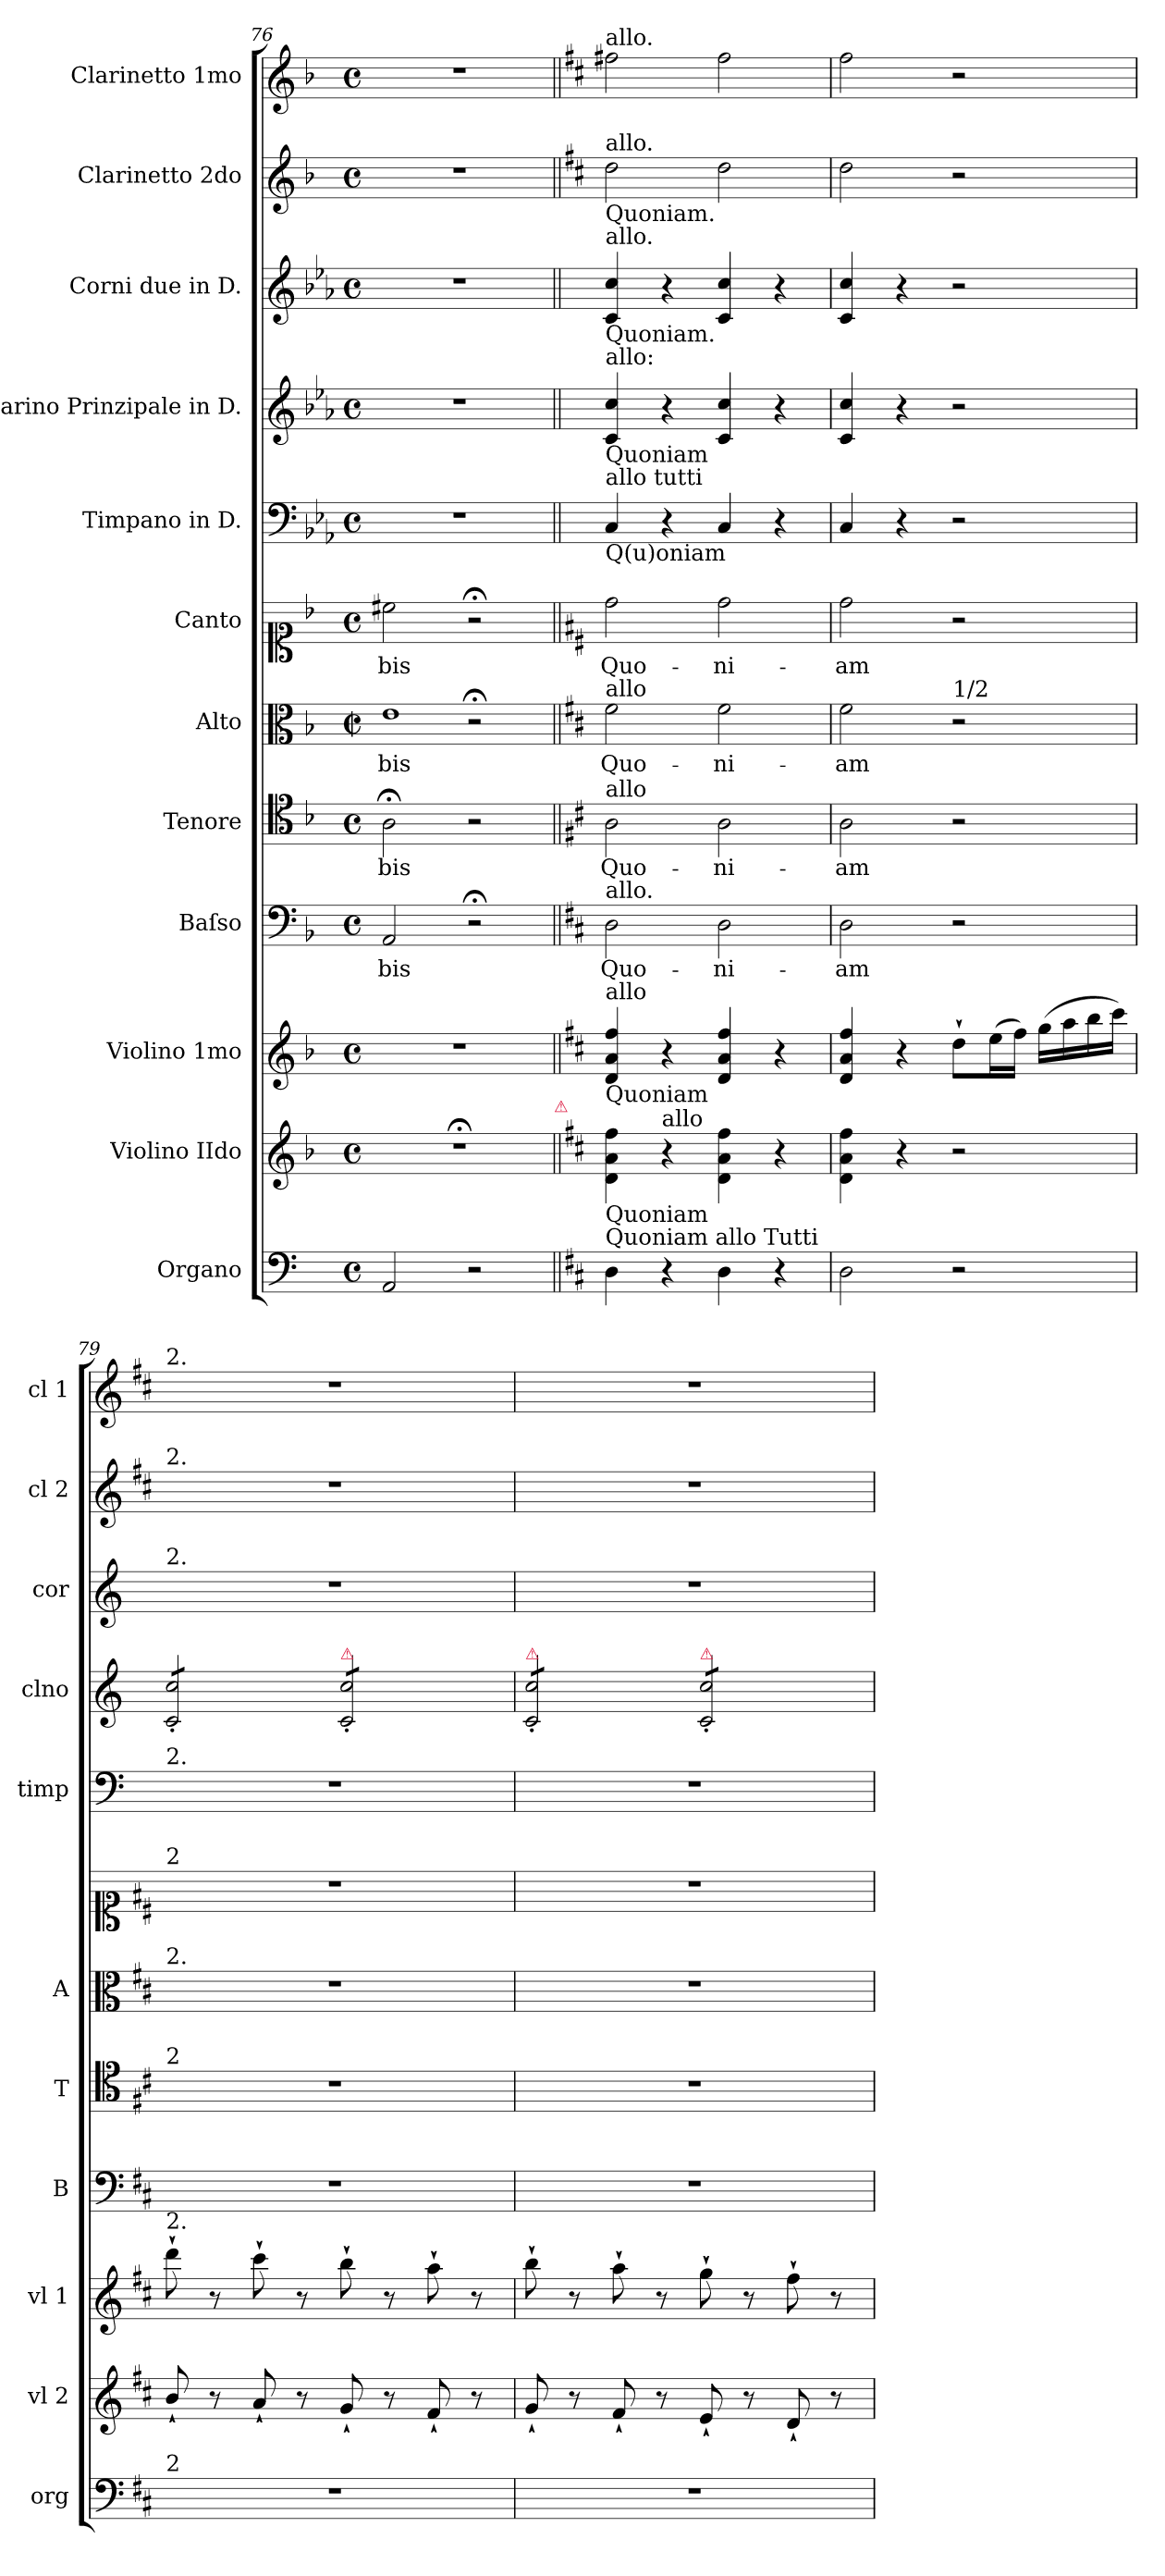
**kern	**dynam	**kern	**kern	**kern	**text	**kern	**text	**kern	**text	**kern	**text	**kern	**kern	**kern	**kern	**kern
*part12	*part12	*part11	*part10	*part9	*part9	*part8	*part8	*part7	*part7	*part6	*part6	*part5	*part4	*part3	*part2	*part1
*staff12	*staff12	*staff11	*staff10	*staff9	*staff9	*staff8	*staff8	*staff7	*staff7	*staff6	*staff6	*staff5	*staff4	*staff3	*staff2	*staff1
*I"Organo	*	*I"Violino IIdo	*I"Violino 1mo	*I"Baſso	*	*I"Tenore	*	*I"Alto	*	*I"Canto	*	*I"Timpano in D.	*I"Clarino Prinzipale in D.	*I"Corni due in D.	*I"Clarinetto 2do	*I"Clarinetto 1mo
*I'org	*	*I'vl 2	*I'vl 1	*I'B	*	*I'T	*	*I'A	*	*	*	*I'timp	*I'clno	*I'cor	*I'cl 2	*I'cl 1
*clefF4	*	*clefG2	*clefG2	*clefF4	*	*clefC4	*	*clefC3	*	*clefC1	*	*clefF4	*clefG2	*clefG2	*clefG2	*clefG2
*	*	*	*	*	*	*	*	*	*	*	*	*ITrd-1c-2	*ITrd-1c-2	*ITrd6c10	*	*
*k[]	*	*k[b-]	*k[b-]	*k[b-]	*	*k[b-]	*	*k[b-]	*	*k[b-]	*	*k[b-]	*k[b-]	*k[b-]	*k[b-]	*k[b-]
*M4/4	*	*M4/4	*M4/4	*M4/4	*	*M4/4	*	*M4/4	*	*M4/4	*	*M4/4	*M4/4	*M4/4	*M4/4	*M4/4
*met(c)	*	*met(c)	*met(c)	*met(c)	*	*met(c)	*	*met(c|)	*	*met(c)	*	*met(c)	*met(c)	*met(c)	*met(c)	*met(c)
=76	=76	=76	=76	=76	=76	=76	=76	=76	=76	=76	=76	=76	=76	=76	=76	=76
!	!	!	!	!	!LO:LY:i	!	!LO:LY:i	!LO:N:vis=1	!	!	!	!	!	!	!	!
2AA/	.	1r;<	1r	2AA/	-bis	2A;<\	-bis	2e\	-bis	2cc#X\	-bis	1r	1r	1r	1r	1r
2r	.	.	.	2r;<	.	2r	.	2r;<	.	2r;<	.	.	.	.	.	.
!	!	!LO:TX:a:color=crimson:t=⚠	!	!	!	!	!	!	!	!	!	!	!	!	!	!
=77||	=77||	=77||	=77||	=77||	=77||	=77||	=77||	=77||	=77||	=77||	=77||	=77||	=77||	=77||	=77||	=77||
*k[f#c#]	*	*k[f#c#]	*k[f#c#]	*k[f#c#]	*	*k[f#c#]	*	*k[f#c#]	*	*k[f#c#]	*	*k[f#c#]	*k[f#c#]	*k[f#c#]	*k[f#c#]	*k[f#c#]
!	!	!	!	!	!	!	!	!	!	!	!	!	!	!	!	!LO:TX:a:t=allo.
!	!	!	!	!	!	!	!	!	!	!	!	!	!	!	!LO:TX:a:t=allo.	!
!	!	!	!	!	!	!	!	!	!	!	!	!	!	!	!LO:TX:b:t=Quoniam.	!
!	!	!	!	!	!	!	!	!	!	!	!	!	!	!LO:TX:b:t=Quoniam.	!	!
!	!	!	!	!	!	!	!	!	!	!	!	!	!	!LO:TX:a:t=allo.	!	!
!	!	!	!	!	!	!	!	!	!	!	!	!	!LO:TX:a:t=allo&colon;	!	!	!
!	!	!	!	!	!	!	!	!	!	!	!	!	!LO:TX:b:t=Quoniam	!	!	!
!	!	!	!	!	!	!	!	!	!	!	!	!LO:TX:b:t=Q(u)oniam	!	!	!	!
!	!	!	!	!	!	!	!	!	!	!	!	!LO:TX:a:t=allo tutti	!	!	!	!
!	!	!	!	!	!	!	!	!LO:TX:a:t=allo	!	!	!	!	!	!	!	!
!	!	!	!	!	!	!LO:TX:a:t=allo	!	!	!	!	!	!	!	!	!	!
!	!	!	!	!LO:TX:a:t=allo.	!	!	!	!	!	!	!	!	!	!	!	!
!	!	!	!LO:TX:a:t=allo	!	!	!	!	!	!	!	!	!	!	!	!	!
!	!	!	!LO:TX:b:t=Quoniam	!	!	!	!	!	!	!	!	!	!	!	!	!
!	!	!LO:TX:b:t=Quoniam	!	!	!	!	!	!	!	!	!	!	!	!	!	!
!LO:TX:a:t=Quoniam allo Tutti	!	!	!	!	!	!	!	!	!	!	!	!	!	!	!	!
!	!LO:DY:b	!	!	!	!	!	!	!	!	!	!	!	!	!	!	!
4D\	fo&colon;	4d\ 4a\ 4ff#\	4d/ 4a/ 4ff#/	2D\	Quo-	2A\	Quo-	2f#\	Quo-	2dd\	Quo-	4D/	4d/ 4dd/	4D/ 4d/	2dd\	2ff#X\
!	!	!LO:TX:a:t=allo	!	!	!	!	!	!	!	!	!	!	!	!	!	!
4r	.	4r	4r	.	.	.	.	.	.	.	.	4r	4r	4r	.	.
4D\	.	4d\ 4a\ 4ff#\	4d/ 4a/ 4ff#/	2D\	-ni-	2A\	-ni-	2f#\	-ni-	2dd\	-ni-	4D/	4d/ 4dd/	4D/ 4d/	2dd\	2ff#\
4r	.	4r	4r	.	.	.	.	.	.	.	.	4r	4r	4r	.	.
=78	=78	=78	=78	=78	=78	=78	=78	=78	=78	=78	=78	=78	=78	=78	=78	=78
2D\	.	4d\ 4a\ 4ff#\	4d/ 4a/ 4ff#/	2D\	-am	2A\	-am	2f#\	-am	2dd\	-am	4D/	4d/ 4dd/	4D/ 4d/	2dd\	2ff#\
.	.	4r	4r	.	.	.	.	.	.	.	.	4r	4r	4r	.	.
!	!	!	!	!	!	!	!	!LO:TX:a:t=1/2	!	!	!	!	!	!	!	!
2r	.	2r	8dd`\L	2r	.	2r	.	2r	.	2r	.	2r	2r	2r	2r	2r
.	.	.	(16ee\L	.	.	.	.	.	.	.	.	.	.	.	.	.
.	.	.	16ff#\JJ)	.	.	.	.	.	.	.	.	.	.	.	.	.
.	.	.	(16gg\LL	.	.	.	.	.	.	.	.	.	.	.	.	.
.	.	.	16aa\	.	.	.	.	.	.	.	.	.	.	.	.	.
.	.	.	16bb\	.	.	.	.	.	.	.	.	.	.	.	.	.
.	.	.	16ccc#\JJ)	.	.	.	.	.	.	.	.	.	.	.	.	.
=79	=79	=79	=79	=79	=79	=79	=79	=79	=79	=79	=79	=79	=79	=79	=79	=79
!	!	!	!	!	!	!	!	!	!	!	!	!	!	!	!	!LO:TX:a:t=2.
!	!	!	!	!	!	!	!	!	!	!	!	!	!	!	!LO:TX:a:t=2.	!
!	!	!	!	!	!	!	!	!	!	!	!	!	!	!LO:TX:a:t=2.	!	!
!	!	!	!	!	!	!	!	!	!	!	!	!	!LO:TX:a:color=crimson:t=⚠	!	!	!
!	!	!	!	!	!	!	!	!	!	!	!	!LO:TX:a:t=2.	!	!	!	!
!	!	!	!	!	!	!	!	!	!	!LO:TX:a:t=2	!	!	!	!	!	!
!	!	!	!	!	!	!	!	!LO:TX:a:t=2.	!	!	!	!	!	!	!	!
!	!	!	!	!	!	!LO:TX:a:t=2	!	!	!	!	!	!	!	!	!	!
!	!	!	!	!LO:TX:b:t=2.	!	!	!	!	!	!	!	!	!	!	!	!
!LO:TX:a:t=2	!	!	!	!	!	!	!	!	!	!	!	!	!	!	!	!
*	*	*	*	*	*	*	*	*	*	*	*	*	*tremolo	*	*	*
1r	.	8b`/	8ddd`\	1r	.	1r	.	1r	.	1r	.	1r	8d'/ 8dd'/L	1r	1r	1r
.	.	8r	8r	.	.	.	.	.	.	.	.	.	8d'/ 8dd'/	.	.	.
.	.	8a`/	8ccc#`\	.	.	.	.	.	.	.	.	.	8d'/ 8dd'/	.	.	.
.	.	8r	8r	.	.	.	.	.	.	.	.	.	8d'/ 8dd'/J	.	.	.
!	!	!	!	!	!	!	!	!	!	!	!	!	!LO:TX:a:color=crimson:t=⚠	!	!	!
.	.	8g`/	8bb`\	.	.	.	.	.	.	.	.	.	8d'/ 8dd'/L	.	.	.
.	.	8r	8r	.	.	.	.	.	.	.	.	.	8d'/ 8dd'/	.	.	.
.	.	8f#`/	8aa`\	.	.	.	.	.	.	.	.	.	8d'/ 8dd'/	.	.	.
.	.	8r	8r	.	.	.	.	.	.	.	.	.	8d'/ 8dd'/J	.	.	.
=80	=80	=80	=80	=80	=80	=80	=80	=80	=80	=80	=80	=80	=80	=80	=80	=80
!	!	!	!	!	!	!	!	!	!	!	!	!	!LO:TX:a:color=crimson:t=⚠	!	!	!
1r	.	8g`/	8bb`\	1r	.	1r	.	1r	.	1r	.	1r	8d'/ 8dd'/L	1r	1r	1r
.	.	8r	8r	.	.	.	.	.	.	.	.	.	8d'/ 8dd'/	.	.	.
.	.	8f#`/	8aa`\	.	.	.	.	.	.	.	.	.	8d'/ 8dd'/	.	.	.
.	.	8r	8r	.	.	.	.	.	.	.	.	.	8d'/ 8dd'/J	.	.	.
!	!	!	!	!	!	!	!	!	!	!	!	!	!LO:TX:a:color=crimson:t=⚠	!	!	!
.	.	8e`/	8gg`\	.	.	.	.	.	.	.	.	.	8d'/ 8dd'/L	.	.	.
.	.	8r	8r	.	.	.	.	.	.	.	.	.	8d'/ 8dd'/	.	.	.
.	.	8d`/	8ff#`\	.	.	.	.	.	.	.	.	.	8d'/ 8dd'/	.	.	.
.	.	8r	8r	.	.	.	.	.	.	.	.	.	8d'/ 8dd'/J	.	.	.
*	*	*	*	*	*	*	*	*	*	*	*	*	*Xtremolo	*	*	*
=	=	=	=	=	=	=	=	=	=	=	=	=	=	=	=	=
*-	*-	*-	*-	*-	*-	*-	*-	*-	*-	*-	*-	*-	*-	*-	*-	*-
